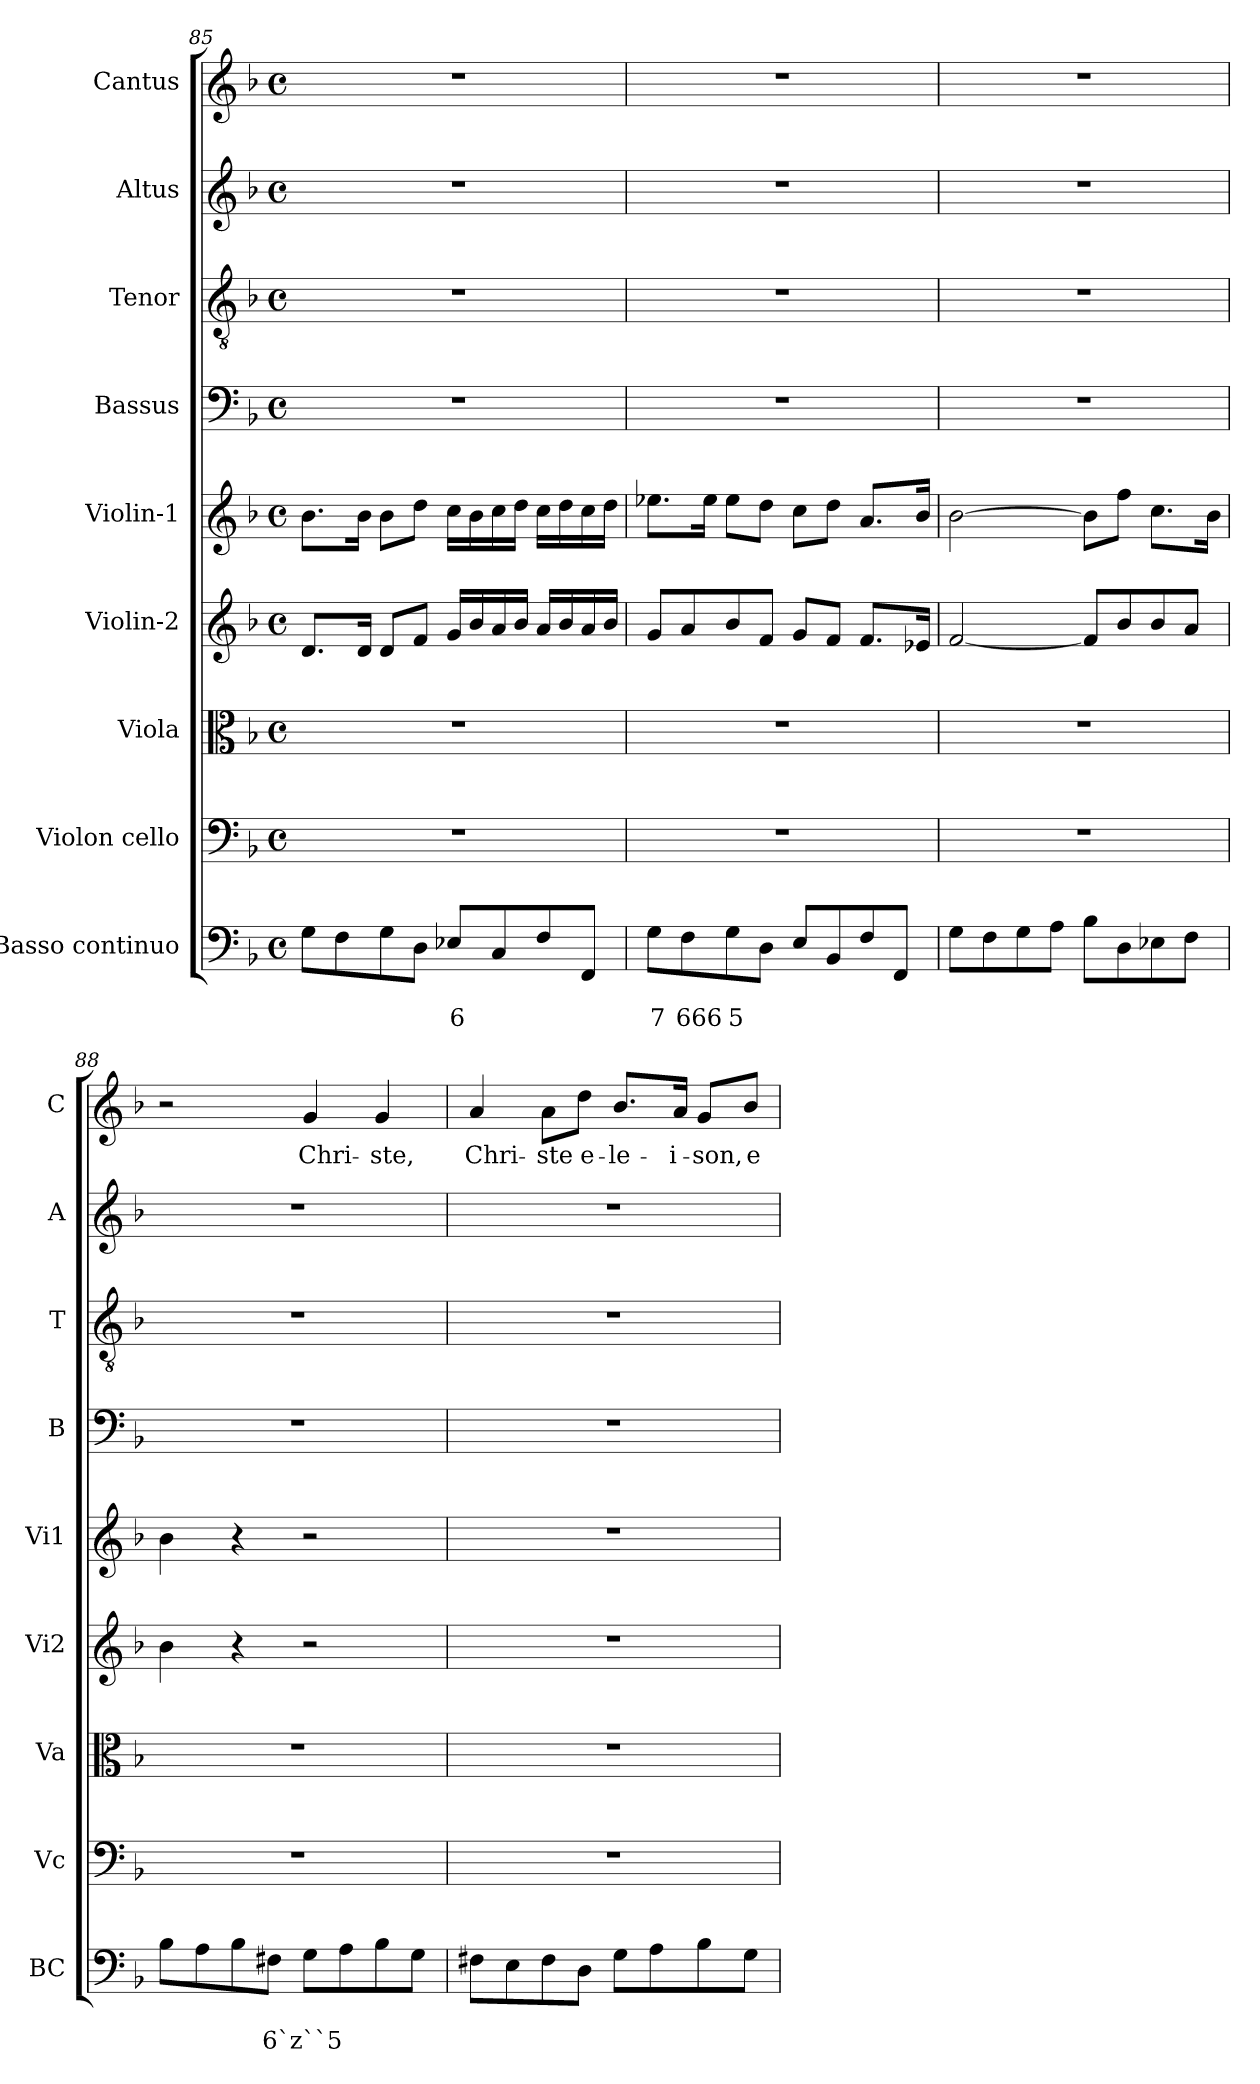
**kern	**text	**text	**kern	**kern	**kern	**kern	**kern	**kern	**kern	**kern	**text
*part9	*part9	*part9	*part8	*part7	*part6	*part5	*part4	*part3	*part2	*part1	*part1
*staff9	*staff9	*staff9	*staff8	*staff7	*staff6	*staff5	*staff4	*staff3	*staff2	*staff1	*staff1
*I"Basso continuo	*	*	*I"Violon cello	*I"Viola	*I"Violin-2	*I"Violin-1	*I"Bassus	*I"Tenor	*I"Altus	*I"Cantus	*
*I'BC	*	*	*I'Vc	*I'Va	*I'Vi2	*I'Vi1	*I'B	*I'T	*I'A	*I'C	*
*clefF4	*	*	*clefF4	*clefC3	*clefG2	*clefG2	*clefF4	*clefGv2	*clefG2	*clefG2	*
*k[b-]	*	*	*k[b-]	*k[b-]	*k[b-]	*k[b-]	*k[b-]	*k[b-]	*k[b-]	*k[b-]	*
*F:	*	*	*F:	*F:	*F:	*F:	*F:	*F:	*F:	*F:	*
*M4/4	*	*	*M4/4	*M4/4	*M4/4	*M4/4	*M4/4	*M4/4	*M4/4	*M4/4	*
*met(c)	*	*	*met(c)	*met(c)	*met(c)	*met(c)	*met(c)	*met(c)	*met(c)	*met(c)	*
=85	=85	=85	=85	=85	=85	=85	=85	=85	=85	=85	=85
8G\L	.	.	1r	1r	8.d/L	8.b-\L	1r	1r	1r	1r	.
8F\	.	.	.	.	.	.	.	.	.	.	.
.	.	.	.	.	16d/Jk	16b-\Jk	.	.	.	.	.
8G\	.	.	.	.	8d/L	8b-\L	.	.	.	.	.
8D\J	.	.	.	.	8f/J	8dd\J	.	.	.	.	.
!	!	!LO:LY:b	!	!	!	!	!	!	!	!	!
8E-X/L	.	6	.	.	16g/LL	16cc\LL	.	.	.	.	.
.	.	.	.	.	16b-/	16b-\	.	.	.	.	.
8C/	.	.	.	.	16a/	16cc\	.	.	.	.	.
.	.	.	.	.	16b-/JJ	16dd\JJ	.	.	.	.	.
8F/	.	.	.	.	16a/LL	16cc\LL	.	.	.	.	.
.	.	.	.	.	16b-/	16dd\	.	.	.	.	.
8FF/J	.	.	.	.	16a/	16cc\	.	.	.	.	.
.	.	.	.	.	16b-/JJ	16dd\JJ	.	.	.	.	.
!!LO:LB:g=z
=86	=86	=86	=86	=86	=86	=86	=86	=86	=86	=86	=86
!	!	!LO:LY:b	!	!	!	!	!	!	!	!	!
8G\L	.	7	1r	1r	8g/L	8.ee-X\L	1r	1r	1r	1r	.
!	!	!LO:LY:b	!	!	!	!	!	!	!	!	!
8F\	.	666	.	.	8a/	.	.	.	.	.	.
.	.	.	.	.	.	16ee-\Jk	.	.	.	.	.
!	!	!LO:LY:b	!	!	!	!	!	!	!	!	!
8G\	.	5	.	.	8b-/	8ee-\L	.	.	.	.	.
8D\J	.	.	.	.	8f/J	8dd\J	.	.	.	.	.
8E/L	.	.	.	.	8g/L	8cc\L	.	.	.	.	.
8BB-/	.	.	.	.	8f/J	8dd\J	.	.	.	.	.
8F/	.	.	.	.	8.f/L	8.a/L	.	.	.	.	.
8FF/J	.	.	.	.	.	.	.	.	.	.	.
.	.	.	.	.	16e-X/Jk	16b-/Jk	.	.	.	.	.
=87	=87	=87	=87	=87	=87	=87	=87	=87	=87	=87	=87
8G\L	.	.	1r	1r	[2f/	[2b-\	1r	1r	1r	1r	.
8F\	.	.	.	.	.	.	.	.	.	.	.
8G\	.	.	.	.	.	.	.	.	.	.	.
8A\J	.	.	.	.	.	.	.	.	.	.	.
8B-\L	.	.	.	.	8f/L]	8b-\L]	.	.	.	.	.
8D\	.	.	.	.	8b-/	8ff\J	.	.	.	.	.
8E-X\	.	.	.	.	8b-/	8.cc\L	.	.	.	.	.
8F\J	.	.	.	.	8a/J	.	.	.	.	.	.
.	.	.	.	.	.	16b-\Jk	.	.	.	.	.
=88	=88	=88	=88	=88	=88	=88	=88	=88	=88	=88	=88
8B-\L	.	.	1r	1r	4b-\	4b-\	1r	1r	1r	2r	.
8A\	.	.	.	.	.	.	.	.	.	.	.
8B-\	.	.	.	.	4r	4r	.	.	.	.	.
!	!	!LO:LY:b	!	!	!	!	!	!	!	!	!
8F#X\J	.	6`z``5	.	.	.	.	.	.	.	.	.
!	!	!	!	!	!	!	!	!	!	!	!LO:LY:b
8G\L	.	.	.	.	2r	2r	.	.	.	4g/	Chri-
8A\	.	.	.	.	.	.	.	.	.	.	.
!	!	!	!	!	!	!	!	!	!	!	!LO:LY:b
8B-\	.	.	.	.	.	.	.	.	.	4g/	-ste,
8G\J	.	.	.	.	.	.	.	.	.	.	.
=89	=89	=89	=89	=89	=89	=89	=89	=89	=89	=89	=89
!	!	!	!	!	!	!	!	!	!	!	!LO:LY:b
8F#X\L	.	.	1r	1r	1r	1r	1r	1r	1r	4a/	Chri-
8E\	.	.	.	.	.	.	.	.	.	.	.
!	!	!	!	!	!	!	!	!	!	!	!LO:LY:b
8F#\	.	.	.	.	.	.	.	.	.	8a\L	-ste
!	!	!	!	!	!	!	!	!	!	!	!LO:LY:b
8D\J	.	.	.	.	.	.	.	.	.	8dd\J	e-
!	!	!	!	!	!	!	!	!	!	!	!LO:LY:b
8G\L	.	.	.	.	.	.	.	.	.	8.b-/L	-le-
8A\	.	.	.	.	.	.	.	.	.	.	.
!	!	!	!	!	!	!	!	!	!	!	!LO:LY:b
.	.	.	.	.	.	.	.	.	.	16a/Jk	-i-
!	!	!	!	!	!	!	!	!	!	!	!LO:LY:b
8B-\	.	.	.	.	.	.	.	.	.	8g/L	-son,
!	!	!	!	!	!	!	!	!	!	!	!LO:LY:b
8G\J	.	.	.	.	.	.	.	.	.	8b-/J	e-
=	=	=	=	=	=	=	=	=	=	=	=
*-	*-	*-	*-	*-	*-	*-	*-	*-	*-	*-	*-
